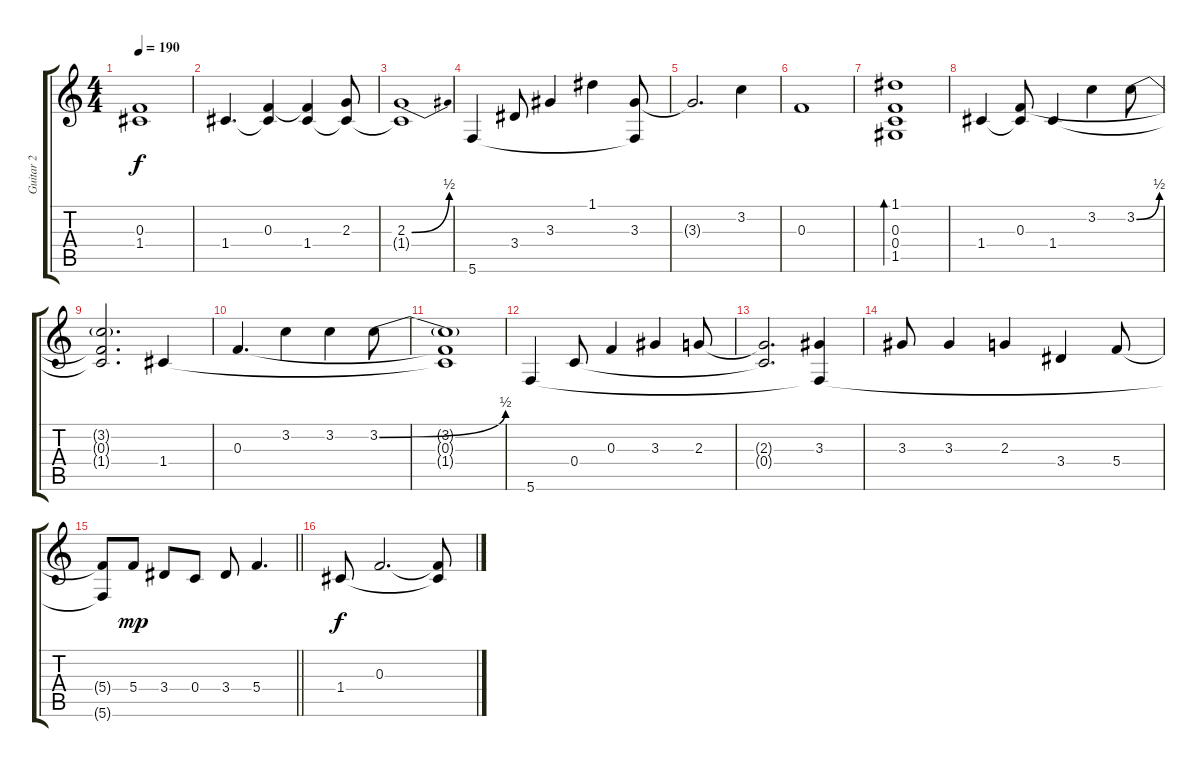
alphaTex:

\track ("Guitar 2" "Guitar 2") {instrument distortionguitar}
\staff {score tabs}
\tuning (D4 A3 F3 C3 G2 C2) {hide}
\ts (4 4)
\tempo 190
\clef g2
\ks c
(0.3{t} 1.4{t}).1{dy f} |
1.4.4{d} (0.3 1.4{t}).4 (0.3{t} 1.4).4 (2.3 1.4{t}).8 |
(2.3{be (bend 0 0 60 2)} 1.4{t}).1 |
5.6.4 3.4.8 3.3.4 1.1.4 (3.3 5.6{t}).8 |
3.3{t}.2{d} 3.2.4 |
0.3.1 |
(1.1 0.3 0.4 1.5).1{bd 480} |
1.4.4 (0.3 1.4{t}).8 1.4.4 3.2.4 3.2{be (bend 0 0 60 2)}.8 |
(3.2{t} 0.3{t} 1.4{t}).2{d} 1.4.4 |
0.3.4{d} 3.2.4 3.2.4 3.2{be (bend 0 0 60 2)}.8 |
(3.2{t} 0.3{t} 1.4{t}).1 |
5.6.4 0.4.8 0.3.4 3.3.4 2.3.8 |
(2.3{t} 0.4{t}).2{d} (3.3 5.6{t}).4 |
3.3.8 3.3.4 2.3.4 3.4.4 5.4.8 |
\barLineRight lightlight
(5.4{t} 5.6{t}).8 5.4.8{dy mp} 3.4.8 0.4.8 3.4.8 5.4.4{d} |
1.4.8{dy f volume 10 instrument electricguitarclean} 0.3.2{d} (0.3{t} 1.4{t}).8
